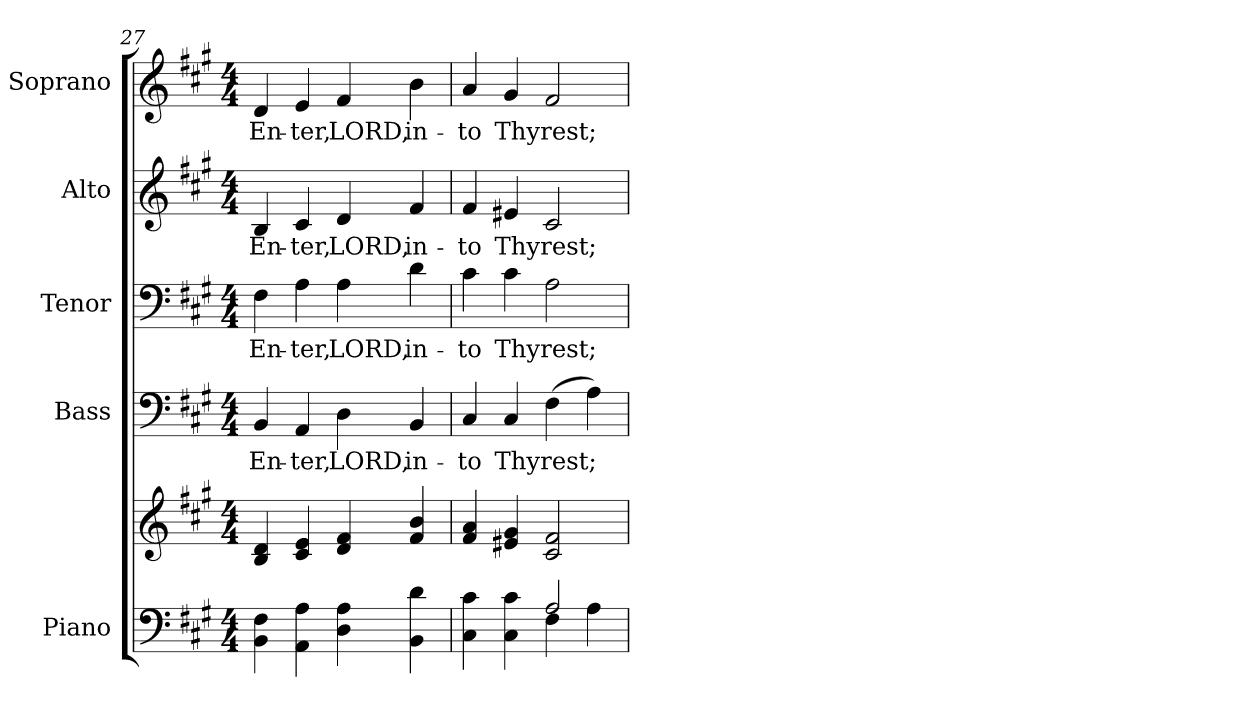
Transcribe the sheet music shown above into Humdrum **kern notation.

**kern	**kern	**kern	**text	**kern	**text	**kern	**text	**kern	**text
*part5	*part5	*part4	*part4	*part3	*part3	*part2	*part2	*part1	*part1
*staff6	*staff5	*staff4	*staff4	*staff3	*staff3	*staff2	*staff2	*staff1	*staff1
*I"Piano	*	*I"Bass	*	*I"Tenor	*	*I"Alto	*	*I"Soprano	*
*I'Pno.	*	*I'B.	*	*I'T.	*	*I'A.	*	*I'S.	*
!!LO:PB:g=z
*clefF4	*clefG2	*clefF4	*	*clefF4	*	*clefG2	*	*clefG2	*
*k[f#c#g#]	*k[f#c#g#]	*k[f#c#g#]	*	*k[f#c#g#]	*	*k[f#c#g#]	*	*k[f#c#g#]	*
*A:	*A:	*A:	*	*A:	*	*A:	*	*A:	*
*M4/4	*M4/4	*M4/4	*	*M4/4	*	*M4/4	*	*M4/4	*
=27	=27	=27	=27	=27	=27	=27	=27	=27	=27
!	!	!	!LO:LY:b:color=#000000	!	!	!	!	!	!
!	!	!	!	!	!LO:LY:b:color=#000000	!	!	!	!
!	!	!	!	!	!	!	!LO:LY:b:color=#000000	!	!
!	!	!	!	!	!	!	!	!	!LO:LY:b:color=#000000
4BBi\ 4F#i	4Bi/ 4di	4BBi/	En-	4F#i\	En-	4Bi/	En-	4di/	En-
!	!	!	!LO:LY:b:color=#000000	!	!	!	!	!	!
!	!	!	!	!	!LO:LY:b:color=#000000	!	!	!	!
!	!	!	!	!	!	!	!LO:LY:b:color=#000000	!	!
!	!	!	!	!	!	!	!	!	!LO:LY:b:color=#000000
4AAi\ 4Ai	4c#i/ 4ei	4AAi/	-ter,	4Ai\	-ter,	4c#i/	-ter,	4ei/	-ter,
!	!	!	!LO:LY:b:color=#000000	!	!	!	!	!	!
!	!	!	!	!	!LO:LY:b:color=#000000	!	!	!	!
!	!	!	!	!	!	!	!LO:LY:b:color=#000000	!	!
!	!	!	!	!	!	!	!	!	!LO:LY:b:color=#000000
4Di\ 4Ai	4di/ 4f#i	4Di\	LORD,	4Ai\	LORD,	4di/	LORD,	4f#i/	LORD,
!	!	!	!LO:LY:b:color=#000000	!	!	!	!	!	!
!	!	!	!	!	!LO:LY:b:color=#000000	!	!	!	!
!	!	!	!	!	!	!	!LO:LY:b:color=#000000	!	!
!	!	!	!	!	!	!	!	!	!LO:LY:b:color=#000000
4BBi\ 4di	4f#i/ 4bi	4BBi/	in-	4di\	in-	4f#i/	in-	4bi\	in-
=28	=28	=28	=28	=28	=28	=28	=28	=28	=28
*^	*	*	*	*	*	*	*	*	*
!	!	!	!	!LO:LY:b:color=#000000	!	!	!	!	!	!
!	!	!	!	!	!	!LO:LY:b:color=#000000	!	!	!	!
!	!	!	!	!	!	!	!	!LO:LY:b:color=#000000	!	!
!	!	!	!	!	!	!	!	!	!	!LO:LY:b:color=#000000
4C#i\ 4c#i	2ryy	4f#i/ 4ai	4C#i/	-to	4c#i\	-to	4f#i/	-to	4ai/	-to
!	!	!	!	!LO:LY:b:color=#000000	!	!	!	!	!	!
!	!	!	!	!	!	!LO:LY:b:color=#000000	!	!	!	!
!	!	!	!	!	!	!	!	!LO:LY:b:color=#000000	!	!
!	!	!	!	!	!	!	!	!	!	!LO:LY:b:color=#000000
4C#i\ 4c#i	.	4e#Xi/ 4g#i	4C#i/	Thy	4c#i\	Thy	4e#Xi/	Thy	4g#i/	Thy
!	!	!	!	!LO:LY:b:color=#000000	!	!	!	!	!	!
!	!	!	!	!	!	!LO:LY:b:color=#000000	!	!	!	!
!	!	!	!	!	!	!	!	!LO:LY:b:color=#000000	!	!
!	!	!	!	!	!	!	!	!	!	!LO:LY:b:color=#000000
2Ai/	4F#i\	2c#i/ 2f#i	(4F#i\	rest;	2Ai\	rest;	2c#i/	rest;	2f#i/	rest;
.	4Ai\	.	4Ai\)	.	.	.	.	.	.	.
*v	*v	*	*	*	*	*	*	*	*	*
=	=	=	=	=	=	=	=	=	=
*-	*-	*-	*-	*-	*-	*-	*-	*-	*-
